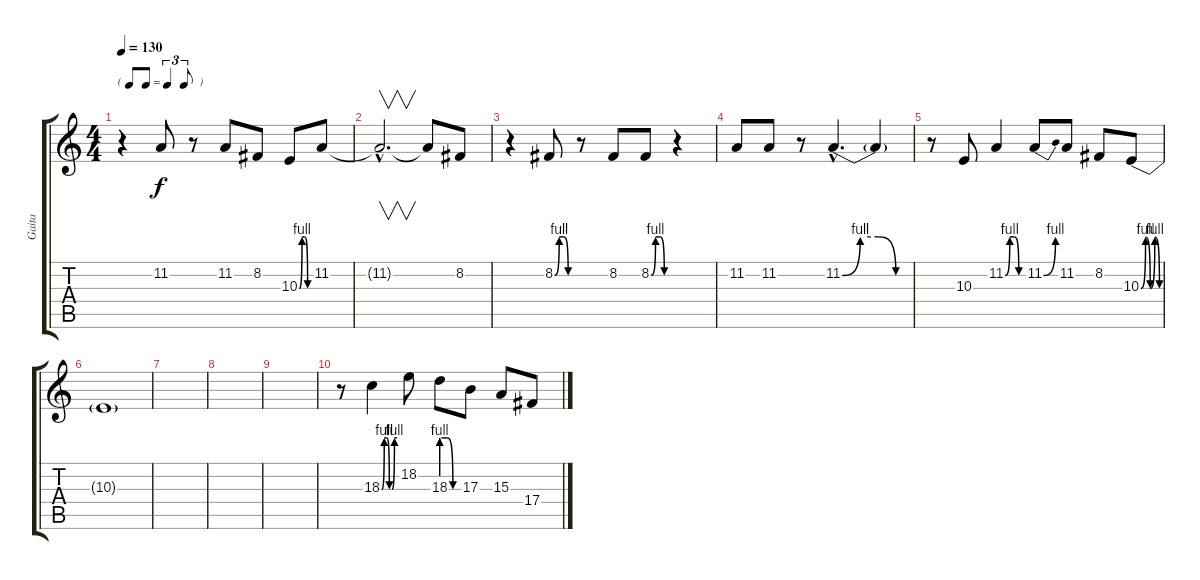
\track ("Gaita" "Gaita") {instrument accordion}
\staff {score tabs}
\tuning (Eb4 Bb3 Gb3 Db3 Ab2 Eb2) {hide}
\ts (4 4)
\tf triplet8th
\tempo 130
\clef g2
\ks c
r.4{dy f} 11.2.8 r.8 11.2.8 8.2.8 10.3{be (custom 0 0 15 4 30 4 45 0 60 0)}.8 11.2.8 |
11.2{hac t}.2{v d} 11.2{t}.8 8.2.8 |
r.4 8.2{be (custom 0 0 15 4 30 4 45 0 60 0)}.8 r.8 8.2.8 8.2{be (custom 0 0 15 4 30 4 45 0 60 0)}.8 r.4 |
11.2.8 11.2.8 r.8 11.2{be (custom 0 0 15 4 30 4 45 0 60 0) hac}.4{d} 11.2{t}.4 |
r.8 10.3.8 11.2{be (custom 0 0 15 4 30 4 45 0 60 0)}.4 11.2{be (bend 0 0 60 4)}.8 11.2.8 8.2.8 10.3{be (custom 0 0 15 4 30 0 45 4 60 0)}.8 |
10.3{t}.1 |
|
|
|
r.8 18.3{be (custom 0 0 10 4 20 4 30 0 40 0 50 4 60 4)}.4 18.2.8 18.3{be (custom 0 4 20 4 40 0 60 0)}.8 17.3.8 15.3.8 17.4.8
